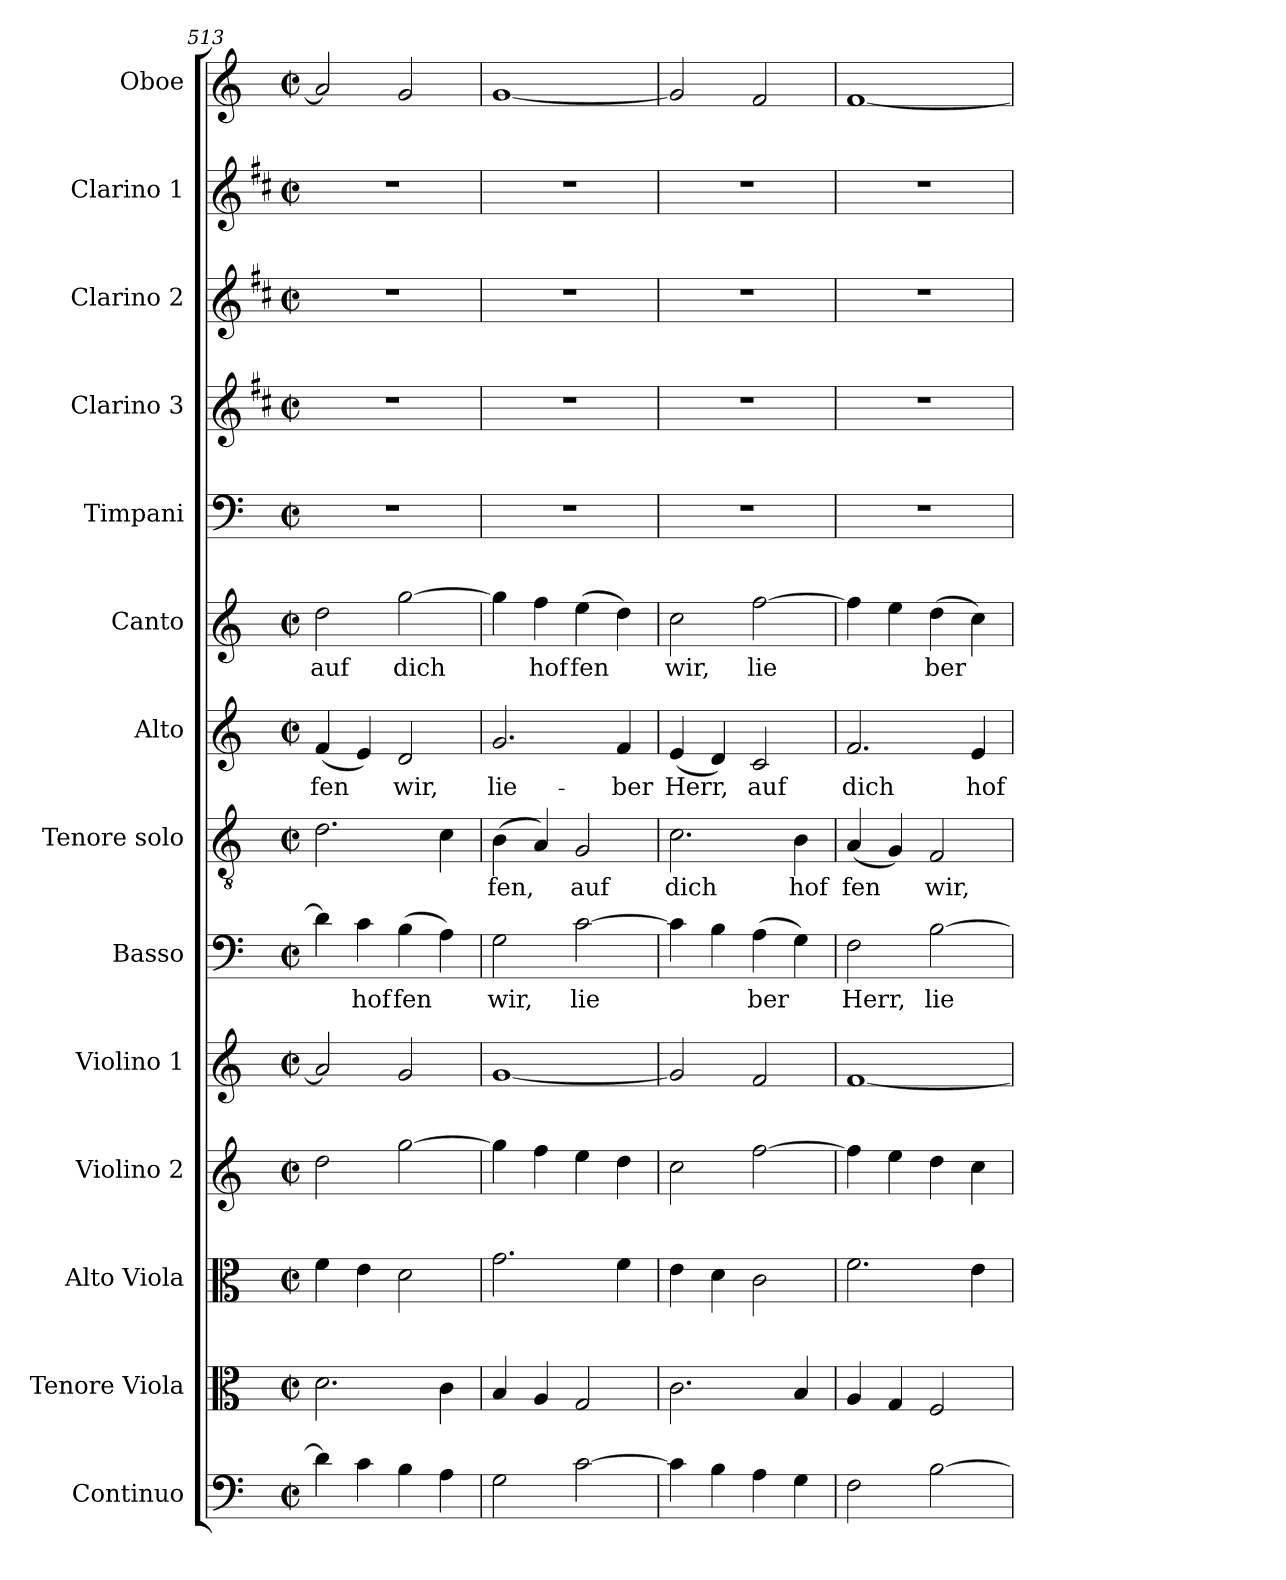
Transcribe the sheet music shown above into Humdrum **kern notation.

**kern	**kern	**kern	**kern	**kern	**kern	**text	**kern	**text	**kern	**text	**kern	**text	**kern	**kern	**kern	**kern	**kern
*part14	*part13	*part12	*part11	*part10	*part9	*part9	*part8	*part8	*part7	*part7	*part6	*part6	*part5	*part4	*part3	*part2	*part1
*staff14	*staff13	*staff12	*staff11	*staff10	*staff9	*staff9	*staff8	*staff8	*staff7	*staff7	*staff6	*staff6	*staff5	*staff4	*staff3	*staff2	*staff1
*I"Continuo	*I"Tenore Viola	*I"Alto Viola	*I"Violino 2	*I"Violino 1	*I"Basso	*	*I"Tenore solo	*	*I"Alto	*	*I"Canto	*	*I"Timpani	*I"Clarino 3	*I"Clarino 2	*I"Clarino 1	*I"Oboe
*I'Continuo	*I'Tenore Viola	*I'Alto Viola	*I'Violino 2	*I'Violino 1	*I'Basso	*	*I'Tenore	*	*I'Alto	*	*I'Canto	*	*I'Timpani	*I'Clarino 3	*I'Clarino 2	*I'Clarino 1	*I'Oboe
*clefF4	*clefC3	*clefC3	*clefG2	*clefG2	*clefF4	*	*clefGv2	*	*clefG2	*	*clefG2	*	*clefF4	*clefG2	*clefG2	*clefG2	*clefG2
*	*	*	*	*	*	*	*	*	*	*	*	*	*	*ITrd1c2	*ITrd1c2	*ITrd1c2	*
*k[]	*k[]	*k[]	*k[]	*k[]	*k[]	*	*k[]	*	*k[]	*	*k[]	*	*k[]	*k[]	*k[]	*k[]	*k[]
*C:	*C:	*C:	*C:	*C:	*C:	*	*C:	*	*C:	*	*C:	*	*C:	*C:	*C:	*C:	*C:
*M2/2	*M2/2	*M2/2	*M2/2	*M2/2	*M2/2	*	*M2/2	*	*M2/2	*	*M2/2	*	*M2/2	*M2/2	*M2/2	*M2/2	*M2/2
*met(c|)	*met(c|)	*met(c|)	*met(c|)	*met(c|)	*met(c|)	*	*met(c|)	*	*met(c|)	*	*met(c|)	*	*met(c|)	*met(c|)	*met(c|)	*met(c|)	*met(c|)
=513	=513	=513	=513	=513	=513	=513	=513	=513	=513	=513	=513	=513	=513	=513	=513	=513	=513
!	!	!	!	!	!	!LO:LY:b:cj	!	!LO:LY:b	!	!LO:LY:b:cj	!	!LO:LY:b:cj	!	!	!	!	!
4d\]	2.d\	4f\	2dd\	2a/]	4d\]	.	2.d\	.	(<4f/	-fen	2dd\	auf	1r	1r	1r	1r	2a/]
!	!	!	!	!	!	!LO:LY:b:cj	!	!	!	!LO:LY:b:cj	!	!	!	!	!	!	!
4c\	.	4e\	.	.	4c\	hof	.	.	4e/)	.	.	.	.	.	.	.	.
!	!	!	!	!	!	!LO:LY:b:cj	!	!	!	!LO:LY:b:cj	!	!LO:LY:b:cj	!	!	!	!	!
4B\	.	2d\	[>2gg\	2g/	(>4B\	fen	.	.	2d/	wir,	[>2gg\	dich	.	.	.	.	2g/
!	!	!	!	!	!	!LO:LY:b:cj	!	!LO:LY:b	!	!	!	!	!	!	!	!	!
4A\	4c\	.	.	.	4A\)	.	4c\	.	.	.	.	.	.	.	.	.	.
=514	=514	=514	=514	=514	=514	=514	=514	=514	=514	=514	=514	=514	=514	=514	=514	=514	=514
!	!	!	!	!	!	!LO:LY:b:cj	!	!LO:LY:b	!	!LO:LY:b:cj	!	!LO:LY:b:cj	!	!	!	!	!
2G\	4B/	2.g\	4gg\]	[<1g	2G\	wir,	(>4B\	fen,	2.g/	lie-	4gg\]	.	1r	1r	1r	1r	[<1g
!	!	!	!	!	!	!	!	!LO:LY:b	!	!	!	!LO:LY:b:cj	!	!	!	!	!
.	4A/	.	4ff\	.	.	.	4A/)	.	.	.	4ff\	hof	.	.	.	.	.
!	!	!	!	!	!	!LO:LY:b:cj	!	!LO:LY:b	!	!	!	!LO:LY:b:cj	!	!	!	!	!
[>2c\	2G/	.	4ee\	.	[>2c\	lie	2G/	auf	.	.	(>4ee\	fen	.	.	.	.	.
!	!	!	!	!	!	!	!	!	!	!LO:LY:b:cj	!	!LO:LY:b:cj	!	!	!	!	!
.	.	4f\	4dd\	.	.	.	.	.	4f/	-ber	4dd\)	.	.	.	.	.	.
=515	=515	=515	=515	=515	=515	=515	=515	=515	=515	=515	=515	=515	=515	=515	=515	=515	=515
!	!	!	!	!	!	!LO:LY:b:cj	!	!LO:LY:b	!	!LO:LY:b:cj	!	!LO:LY:b:cj	!	!	!	!	!
4c\]	2.c\	4e\	2cc\	2g/]	4c\]	.	2.c\	dich	(<4e/	Herr,	2cc\	wir,	1r	1r	1r	1r	2g/]
!	!	!	!	!	!	!LO:LY:b:cj	!	!	!	!LO:LY:b:cj	!	!	!	!	!	!	!
4B\	.	4d\	.	.	4B\	.	.	.	4d/)	.	.	.	.	.	.	.	.
!	!	!	!	!	!	!LO:LY:b:cj	!	!	!	!LO:LY:b:cj	!	!LO:LY:b:cj	!	!	!	!	!
4A\	.	2c\	[>2ff\	2f/	(>4A\	ber	.	.	2c/	auf	[>2ff\	lie	.	.	.	.	2f/
!	!	!	!	!	!	!LO:LY:b:cj	!	!LO:LY:b	!	!	!	!	!	!	!	!	!
4G\	4B/	.	.	.	4G\)	.	4B\	hof	.	.	.	.	.	.	.	.	.
=516	=516	=516	=516	=516	=516	=516	=516	=516	=516	=516	=516	=516	=516	=516	=516	=516	=516
!	!	!	!	!	!	!LO:LY:b:cj	!	!LO:LY:b	!	!LO:LY:b:cj	!	!LO:LY:b:cj	!	!	!	!	!
2F\	4A/	2.f\	4ff\]	[<1f	2F\	Herr,	(<4A/	fen	2.f/	dich	4ff\]	.	1r	1r	1r	1r	[<1f
!	!	!	!	!	!	!	!	!LO:LY:b	!	!	!	!LO:LY:b:cj	!	!	!	!	!
.	4G/	.	4ee\	.	.	.	4G/)	.	.	.	4ee\	.	.	.	.	.	.
!	!	!	!	!	!	!LO:LY:b:cj	!	!LO:LY:b	!	!	!	!LO:LY:b:cj	!	!	!	!	!
[>2B\	2F/	.	4dd\	.	[>2B\	lie	2F/	wir,	.	.	(>4dd\	ber	.	.	.	.	.
!	!	!	!	!	!	!	!	!	!	!LO:LY:b:cj	!	!LO:LY:b:cj	!	!	!	!	!
.	.	4e\	4cc\	.	.	.	.	.	4e/	hof-	4cc\)	.	.	.	.	.	.
=	=	=	=	=	=	=	=	=	=	=	=	=	=	=	=	=	=
*-	*-	*-	*-	*-	*-	*-	*-	*-	*-	*-	*-	*-	*-	*-	*-	*-	*-
